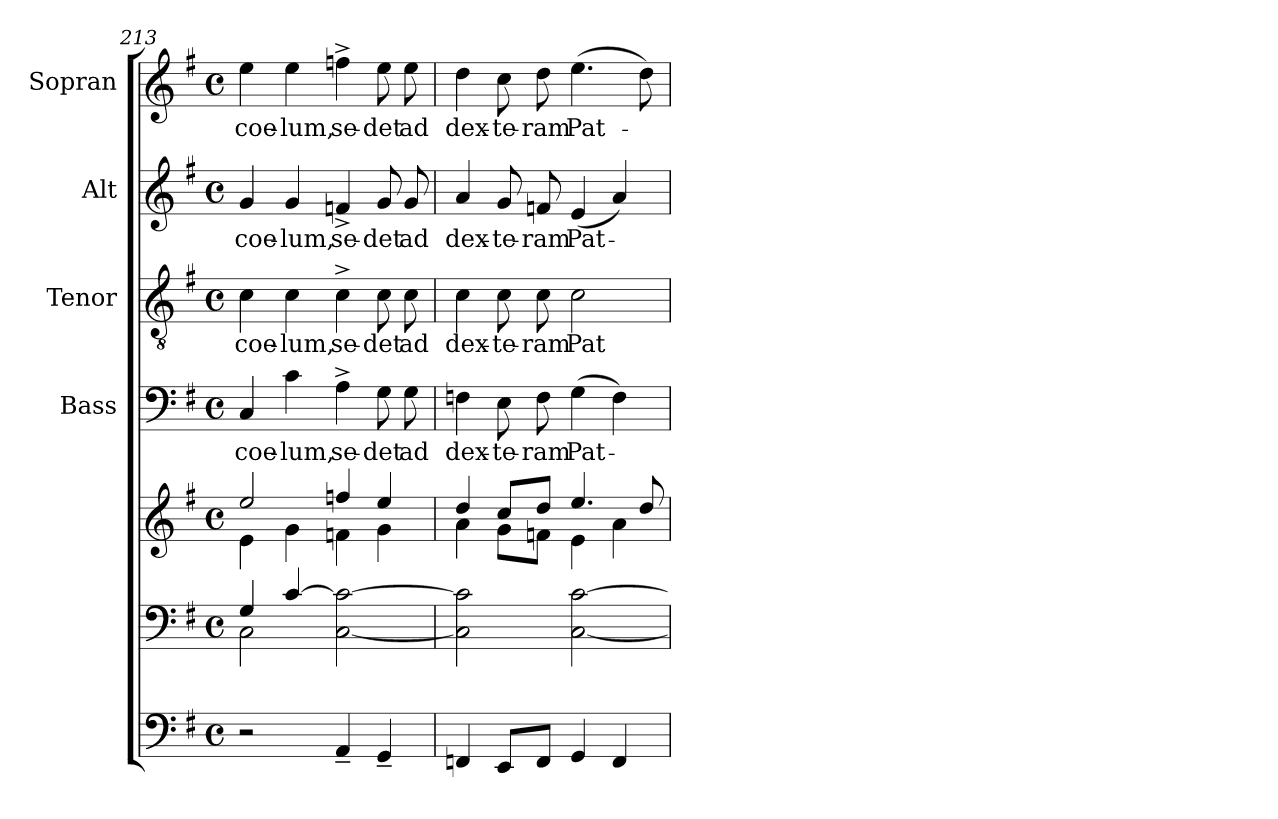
**kern	**kern	**kern	**kern	**text	**kern	**text	**kern	**text	**kern	**text
*part6	*part5	*part5	*part4	*part4	*part3	*part3	*part2	*part2	*part1	*part1
*staff7	*staff6	*staff5	*staff4	*staff4	*staff3	*staff3	*staff2	*staff2	*staff1	*staff1
*	*	*	*I"Bass	*	*I"Tenor	*	*I"Alt	*	*I"Sopran	*
*	*	*	*I'B.	*	*I'T.	*	*I'A.	*	*I'S.	*
!!LO:PB:g=z
*clefF4	*clefF4	*clefG2	*clefF4	*	*clefGv2	*	*clefG2	*	*clefG2	*
*ITrd7c12	*	*	*	*	*	*	*	*	*	*
*k[f#]	*k[f#]	*k[f#]	*k[f#]	*	*k[f#]	*	*k[f#]	*	*k[f#]	*
*G:	*G:	*G:	*G:	*	*G:	*	*G:	*	*G:	*
*M4/4	*M4/4	*M4/4	*M4/4	*	*M4/4	*	*M4/4	*	*M4/4	*
*met(c)	*met(c)	*met(c)	*met(c)	*	*met(c)	*	*met(c)	*	*met(c)	*
=213	=213	=213	=213	=213	=213	=213	=213	=213	=213	=213
*	*^	*^	*	*	*	*	*	*	*	*
!	!	!	!	!	!	!LO:LY:b	!	!LO:LY:b	!	!LO:LY:b	!	!LO:LY:b
2r	4G/	2C\	2ee/	4e\	4C/	coe-	4c\	coe-	4g/	coe-	4ee\	coe-
!	!	!	!	!	!	!LO:LY:b	!	!LO:LY:b	!	!LO:LY:b	!	!LO:LY:b
.	[>4c/	.	.	4g\	4c\	-lum,	4c\	-lum,	4g/	-lum,	4ee\	-lum,
!	!	!	!	!	!	!LO:LY:b	!	!LO:LY:b	!	!LO:LY:b	!	!LO:LY:b
4AAA~</	[<2C\ 2c\_	2ryy	4ffn/	4fn\	4A^>\	se-	4c^>\	se-	4fn^</	se-	4ffn^>\	se-
!	!	!	!	!	!	!LO:LY:b	!	!LO:LY:b	!	!LO:LY:b	!	!LO:LY:b
4GGG~</	.	.	4ee/	4g\	8G\	-det	8c\	-det	8g/	-det	8ee\	-det
!	!	!	!	!	!	!LO:LY:b	!	!LO:LY:b	!	!LO:LY:b	!	!LO:LY:b
.	.	.	.	.	8G\	ad	8c\	ad	8g/	ad	8ee\	ad
*	*v	*v	*	*	*	*	*	*	*	*	*	*
=214	=214	=214	=214	=214	=214	=214	=214	=214	=214	=214	=214
!	!	!	!	!	!LO:LY:b	!	!LO:LY:b	!	!LO:LY:b	!	!LO:LY:b
4FFFn/	2C\] 2c\]	4dd/	4a\	4Fn\	dex-	4c\	dex-	4a/	dex-	4dd\	dex-
!	!	!	!	!	!LO:LY:b	!	!LO:LY:b	!	!LO:LY:b	!	!LO:LY:b
8EEE/L	.	8cc/L	8g\L	8E\	-te-	8c\	-te-	8g/	-te-	8cc\	-te-
!	!	!	!	!	!LO:LY:b	!	!LO:LY:b	!	!LO:LY:b	!	!LO:LY:b
8FFF/J	.	8dd/J	8fn\J	8F\	-ram	8c\	-ram	8fn/	-ram	8dd\	-ram
!	!	!	!	!	!LO:LY:b	!	!LO:LY:b	!	!LO:LY:b	!	!LO:LY:b
4GGG/	[2C\ [2c\	4.ee/	4e\	(>4G\	Pat-	2c\	Pat-	(<4e/	Pat-	(>4.ee\	Pat-
4FFF/	.	.	4a\	4F\)	.	.	.	4a/)	.	.	.
.	.	8dd/	.	.	.	.	.	.	.	8dd\)	.
*	*	*v	*v	*	*	*	*	*	*	*	*
=	=	=	=	=	=	=	=	=	=	=
*-	*-	*-	*-	*-	*-	*-	*-	*-	*-	*-
